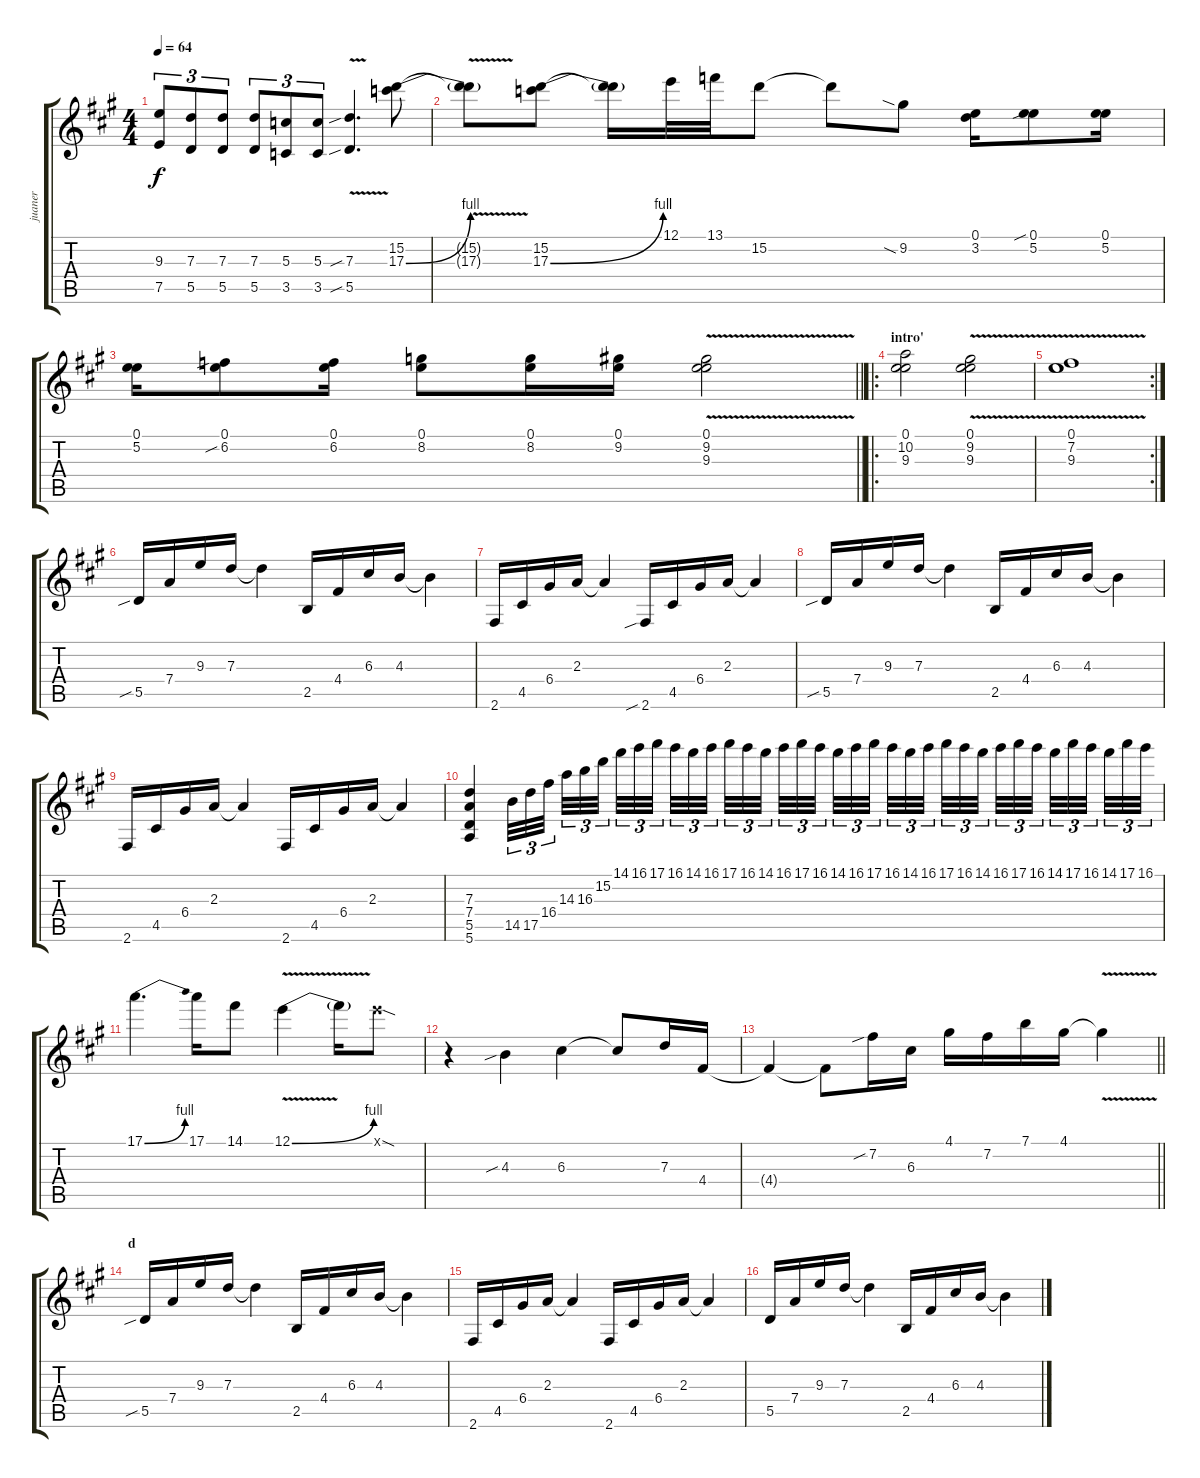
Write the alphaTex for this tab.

\track ("juaner" "juaner") {instrument distortionguitar}
\staff {score tabs}
\tuning (E4 B3 G3 D3 A2 E2) {hide}
\ts (4 4)
\tempo 64
\clef g2
\ks a
(9.3 7.5).8{tu (3 2) dy f} (7.3 5.5).8{tu (3 2)} (7.3 5.5).8{tu (3 2)} (7.3 5.5).8{tu (3 2)} (5.3 3.5).8{tu (3 2)} (5.3 3.5).8{tu (3 2)} (7.3{v sib} 5.5{sib}).4{d} (15.2 17.3{be (bend 0 0 60 4)}).8 |
(15.2{t} 17.3{v t}).8 (15.2 17.3{be (bend 0 0 60 4)}).8 (15.2{t} 17.3{t}).16 12.1.32 13.1.32 15.2.8 15.2{t}.8 9.2{sia}.8 (0.1 3.2).16 (0.1{sib} 5.2).8 (0.1 5.2).16 |
\barLineRight lightlight
(0.1 5.2).16 (0.1 6.2{sib}).8 (0.1 6.2).16 (0.1 8.2).8 (0.1 8.2).16 (0.1 9.2).16 (0.1 9.2 9.3{v}).2 |
\ro
\section ("" "intro'")
(0.1 10.2 9.3).2{volume 7} (0.1 9.2{v} 9.3).2 |
\rc 2
(0.1 7.2{v} 9.3).1 |
5.5{sib}.16{volume 12} 7.4.16 9.3.16 7.3.16 7.3{t}.4 2.5.16 4.4.16 6.3.16 4.3.16 4.3{t}.4 |
2.6.16 4.5.16 6.4.16 2.3.16 2.3{t}.4 2.6{sib}.16 4.5.16 6.4.16 2.3.16 2.3{t}.4 |
5.5{sib}.16 7.4.16 9.3.16 7.3.16 7.3{t}.4 2.5.16 4.4.16 6.3.16 4.3.16 4.3{t}.4 |
2.6.16 4.5.16 6.4.16 2.3.16 2.3{t}.4 2.6.16 4.5.16 6.4.16 2.3.16 2.3{t}.4 |
(7.3 7.4 5.5 5.6).4 14.5.32{tu (3 2)} 17.5.32{tu (3 2)} 16.4.32{tu (3 2) beam splitsecondary} 14.3.32{tu (3 2)} 16.3.32{tu (3 2)} 15.2.32{tu (3 2) beam splitsecondary} 14.1.32{tu (3 2)} 16.1.32{tu (3 2)} 17.1.32{tu (3 2) beam splitsecondary} 16.1.32{tu (3 2)} 14.1.32{tu (3 2)} 16.1.32{tu (3 2)} 17.1.32{tu (3 2)} 16.1.32{tu (3 2)} 14.1.32{tu (3 2) beam splitsecondary} 16.1.32{tu (3 2)} 17.1.32{tu (3 2)} 16.1.32{tu (3 2) beam splitsecondary} 14.1.32{tu (3 2)} 16.1.32{tu (3 2)} 17.1.32{tu (3 2) beam splitsecondary} 16.1.32{tu (3 2)} 14.1.32{tu (3 2)} 16.1.32{tu (3 2)} 17.1.32{tu (3 2)} 16.1.32{tu (3 2)} 14.1.32{tu (3 2) beam splitsecondary} 16.1.32{tu (3 2)} 17.1.32{tu (3 2)} 16.1.32{tu (3 2) beam splitsecondary} 14.1.32{tu (3 2)} 17.1.32{tu (3 2)} 16.1.32{tu (3 2) beam splitsecondary} 14.1.32{tu (3 2)} 17.1.32{tu (3 2)} 16.1.32{tu (3 2)} |
17.1{be (bend 0 0 60 4)}.4{d} 17.1.16 14.1.8 12.1{be (bend 0 0 60 4) v}.4 12.1{t}.16 12.1{sod x}.8 |
r.4 4.3{sib}.4 6.3.4 6.3{t}.8 7.3.16 4.4.16 |
\barLineRight lightlight
4.4{t}.4 4.4{t}.8 7.2{sib}.16 6.3.16 4.1.16 7.2.16 7.1.16 4.1.16 4.1{v t}.4 |
\section ("" "d")
5.5{sib}.16 7.4.16 9.3.16 7.3.16 7.3{t}.4 2.5.16 4.4.16 6.3.16 4.3.16 4.3{t}.4 |
2.6.16 4.5.16 6.4.16 2.3.16 2.3{t}.4 2.6.16 4.5.16 6.4.16 2.3.16 2.3{t}.4 |
5.5.16 7.4.16 9.3.16 7.3.16 7.3{t}.4 2.5.16 4.4.16 6.3.16 4.3.16 4.3{t}.4
